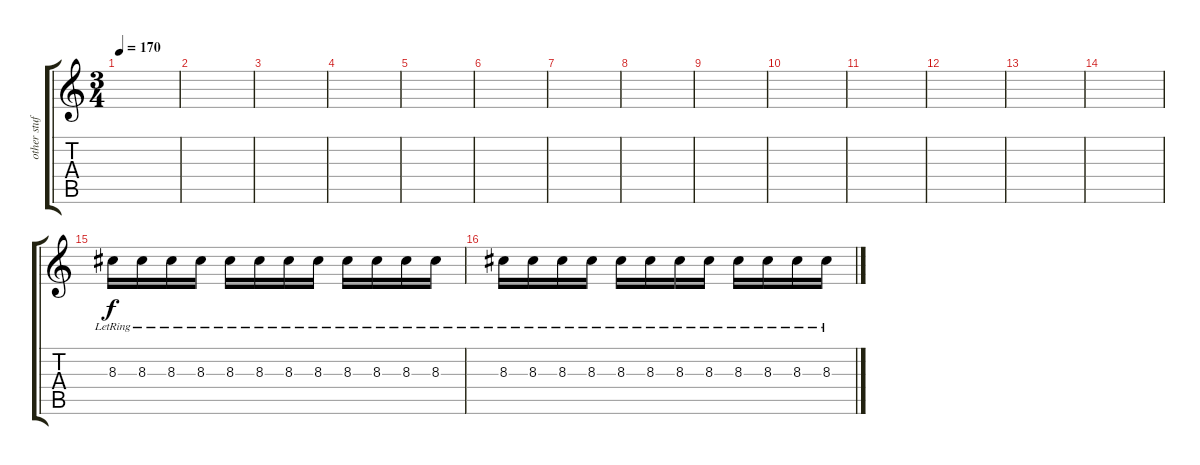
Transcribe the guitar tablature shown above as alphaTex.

\track ("other stuff" "other stuf") {instrument distortionguitar}
\staff {score tabs}
\tuning (D4 A3 F3 C3 G2 C2) {hide}
\ts (3 4)
\tempo 170
\clef g2
\ks c
|
|
|
|
|
|
|
|
|
|
|
|
|
|
8.3{lr}.16 8.3{lr}.16 8.3{lr}.16 8.3{lr}.16 8.3{lr}.16 8.3{lr}.16 8.3{lr}.16 8.3{lr}.16 8.3{lr}.16 8.3{lr}.16 8.3{lr}.16 8.3{lr}.16 |
8.3{lr}.16 8.3{lr}.16 8.3{lr}.16 8.3{lr}.16 8.3{lr}.16 8.3{lr}.16 8.3{lr}.16 8.3{lr}.16 8.3{lr}.16 8.3{lr}.16 8.3{lr}.16 8.3{lr}.16
